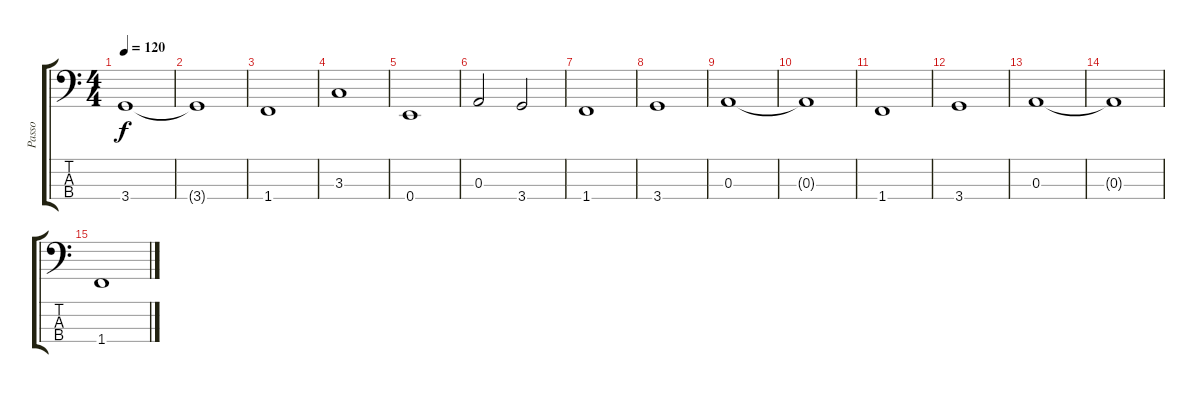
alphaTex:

\track ("Passo" "Passo") {instrument electricbassfinger}
\staff {score tabs}
\tuning (G2 D2 A1 E1) {hide}
\ts (4 4)
\tempo 120
\clef f4
\ks c
3.4.1{dy f} |
3.4{t}.1 |
1.4.1 |
3.3.1 |
0.4.1 |
0.3.2 3.4.2 |
1.4.1 |
3.4.1 |
0.3.1 |
0.3{t}.1 |
1.4.1 |
3.4.1 |
0.3.1 |
0.3{t}.1 |
1.4.1
